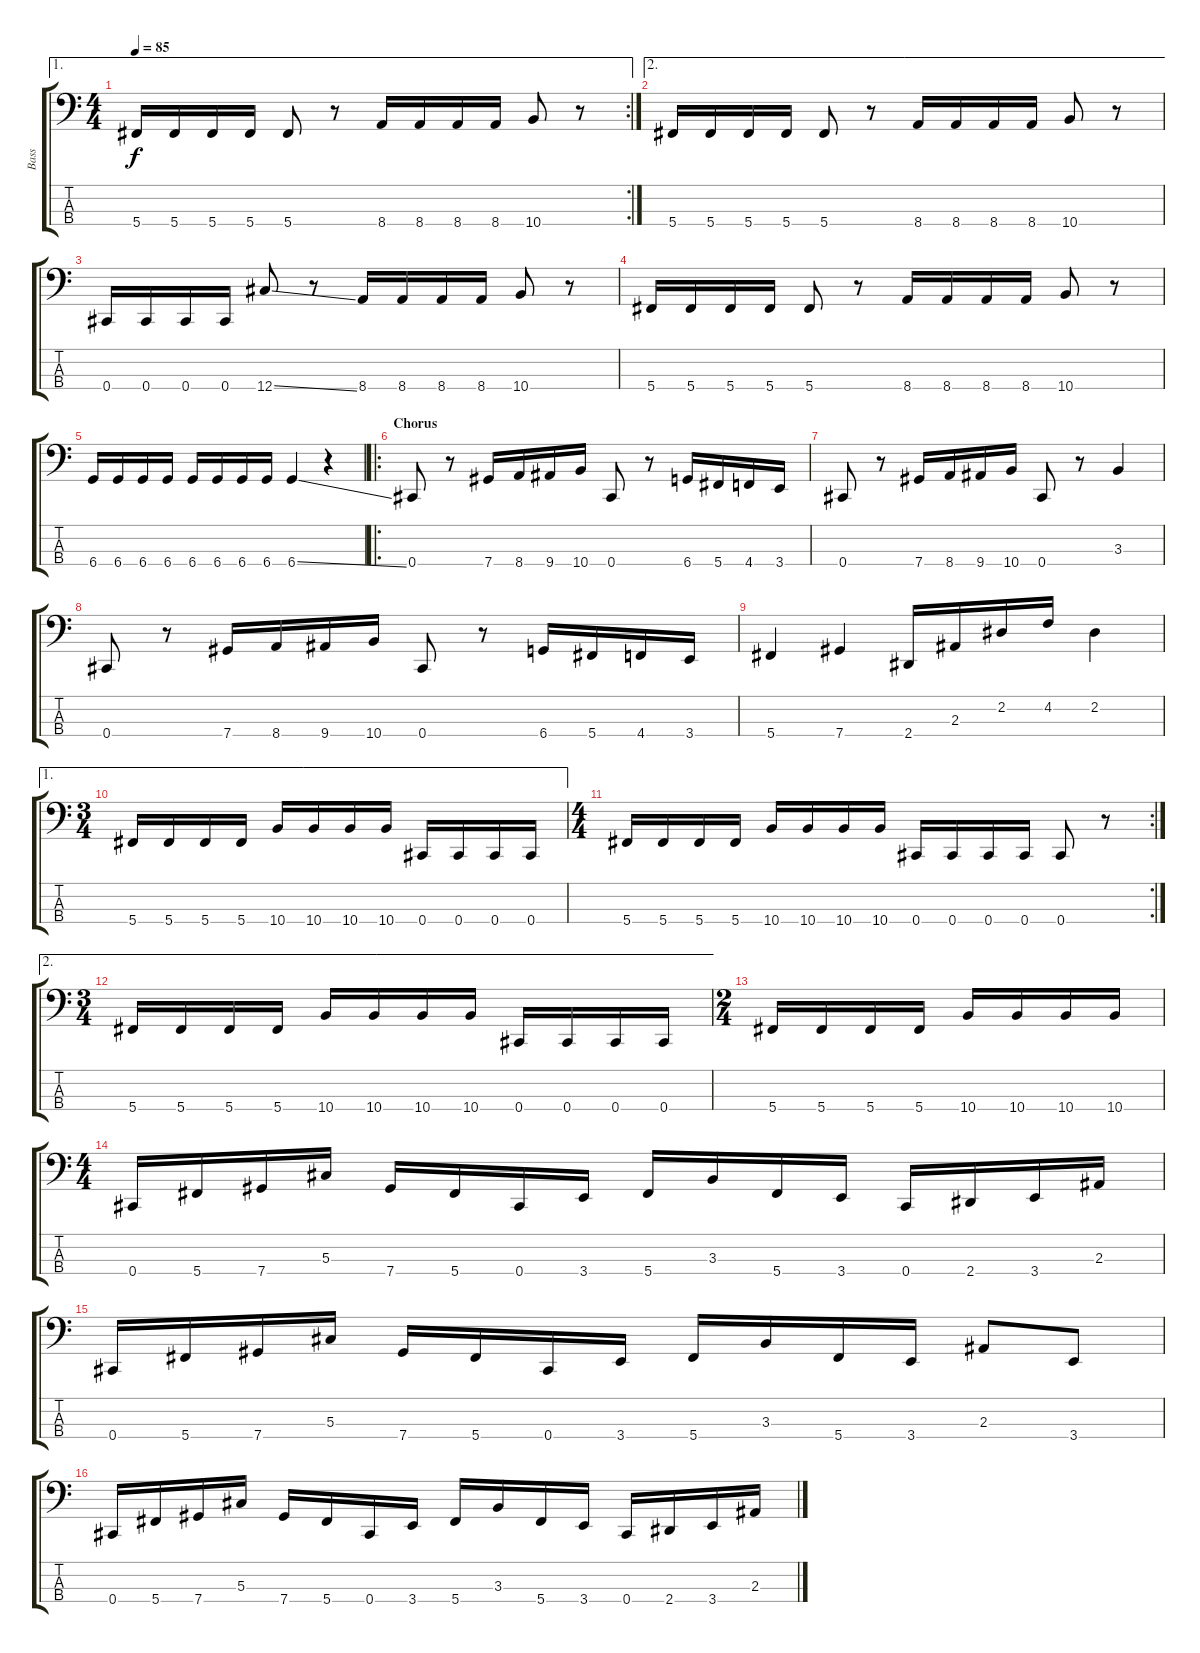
\track ("Bass" "Bass") {instrument electricbassfinger}
\staff {score tabs}
\tuning (Gb2 Db2 Ab1 Db1) {hide}
\ae 1
\rc 2
\ts (4 4)
\tempo 85
\clef f4
\ks c
5.4.16{dy f} 5.4.16 5.4.16 5.4.16 5.4.8 r.8 8.4.16 8.4.16 8.4.16 8.4.16 10.4.8 r.8 |
\ae 2
5.4.16 5.4.16 5.4.16 5.4.16 5.4.8 r.8 8.4.16 8.4.16 8.4.16 8.4.16 10.4.8 r.8 |
0.4.16 0.4.16 0.4.16 0.4.16 12.4{ss}.8 r.8 8.4.16 8.4.16 8.4.16 8.4.16 10.4.8 r.8 |
5.4.16 5.4.16 5.4.16 5.4.16 5.4.8 r.8 8.4.16 8.4.16 8.4.16 8.4.16 10.4.8 r.8 |
6.4.16 6.4.16 6.4.16 6.4.16 6.4.16 6.4.16 6.4.16 6.4.16 6.4{ss}.4 r.4 |
\ro
\section ("" "Chorus ")
0.4.8 r.8 7.4.16 8.4.16 9.4.16 10.4.16 0.4.8 r.8 6.4.16 5.4.16 4.4.16 3.4.16 |
0.4.8 r.8 7.4.16 8.4.16 9.4.16 10.4.16 0.4.8 r.8 3.3.4 |
0.4.8 r.8 7.4.16 8.4.16 9.4.16 10.4.16 0.4.8 r.8 6.4.16 5.4.16 4.4.16 3.4.16 |
5.4.4 7.4.4 2.4.16 2.3.16 2.2.16 4.2.16 2.2.4 |
\ae 1
\ts (3 4)
5.4.16 5.4.16 5.4.16 5.4.16 10.4.16 10.4.16 10.4.16 10.4.16 0.4.16 0.4.16 0.4.16 0.4.16 |
\rc 2
\ts (4 4)
5.4.16 5.4.16 5.4.16 5.4.16 10.4.16 10.4.16 10.4.16 10.4.16 0.4.16 0.4.16 0.4.16 0.4.16 0.4.8 r.8 |
\ae 2
\ts (3 4)
5.4.16 5.4.16 5.4.16 5.4.16 10.4.16 10.4.16 10.4.16 10.4.16 0.4.16 0.4.16 0.4.16 0.4.16 |
\ts (2 4)
5.4.16 5.4.16 5.4.16 5.4.16 10.4.16 10.4.16 10.4.16 10.4.16 |
\ts (4 4)
0.4.16 5.4.16 7.4.16 5.3.16 7.4.16 5.4.16 0.4.16 3.4.16 5.4.16 3.3.16 5.4.16 3.4.16 0.4.16 2.4.16 3.4.16 2.3.16 |
0.4.16 5.4.16 7.4.16 5.3.16 7.4.16 5.4.16 0.4.16 3.4.16 5.4.16 3.3.16 5.4.16 3.4.16 2.3.8 3.4.8 |
0.4.16 5.4.16 7.4.16 5.3.16 7.4.16 5.4.16 0.4.16 3.4.16 5.4.16 3.3.16 5.4.16 3.4.16 0.4.16 2.4.16 3.4.16 2.3.16
